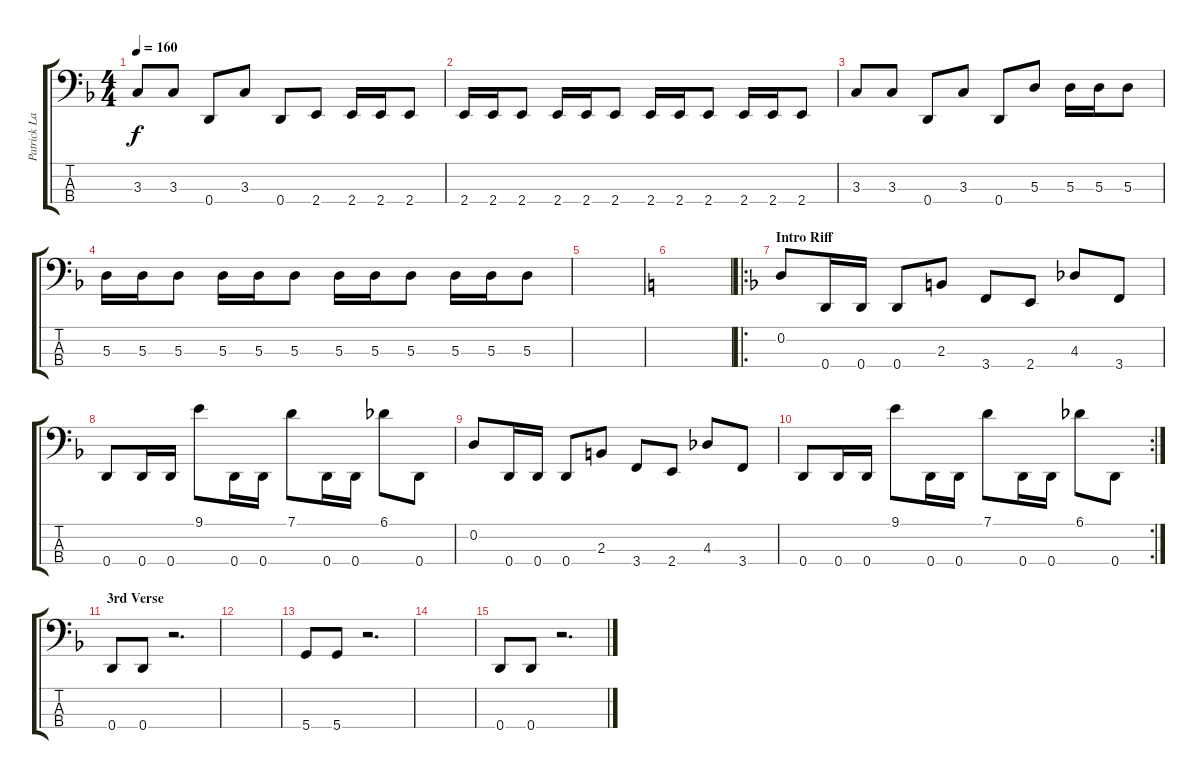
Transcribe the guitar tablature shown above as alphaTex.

\track ("Patrick Latreille" "Patrick La") {instrument electricbassfinger}
\staff {score tabs}
\tuning (G2 D2 A1 D1) {hide}
\ts (4 4)
\tempo 160
\clef f4
\ks dminor
3.3.8{dy f} 3.3.8 0.4.8 3.3.8 0.4.8 2.4.8 2.4.16 2.4.16 2.4.8 |
2.4.16 2.4.16 2.4.8 2.4.16 2.4.16 2.4.8 2.4.16 2.4.16 2.4.8 2.4.16 2.4.16 2.4.8 |
3.3.8 3.3.8 0.4.8 3.3.8 0.4.8 5.3.8 5.3.16 5.3.16 5.3.8 |
5.3.16 5.3.16 5.3.8 5.3.16 5.3.16 5.3.8 5.3.16 5.3.16 5.3.8 5.3.16 5.3.16 5.3.8 |
|
\ks c
|
\ro
\section ("" "Intro Riff")
\ks dminor
0.2.8 0.4.16 0.4.16 0.4.8 2.3.8 3.4.8 2.4.8 4.3.8 3.4.8 |
0.4.8 0.4.16 0.4.16 9.1.8 0.4.16 0.4.16 7.1.8 0.4.16 0.4.16 6.1.8 0.4.8 |
0.2.8 0.4.16 0.4.16 0.4.8 2.3.8 3.4.8 2.4.8 4.3.8 3.4.8 |
\rc 2
0.4.8 0.4.16 0.4.16 9.1.8 0.4.16 0.4.16 7.1.8 0.4.16 0.4.16 6.1.8 0.4.8 |
\section ("" "3rd Verse")
0.4.8 0.4.8 r.2{d} |
|
5.4.8 5.4.8 r.2{d} |
|
0.4.8 0.4.8 r.2{d}
